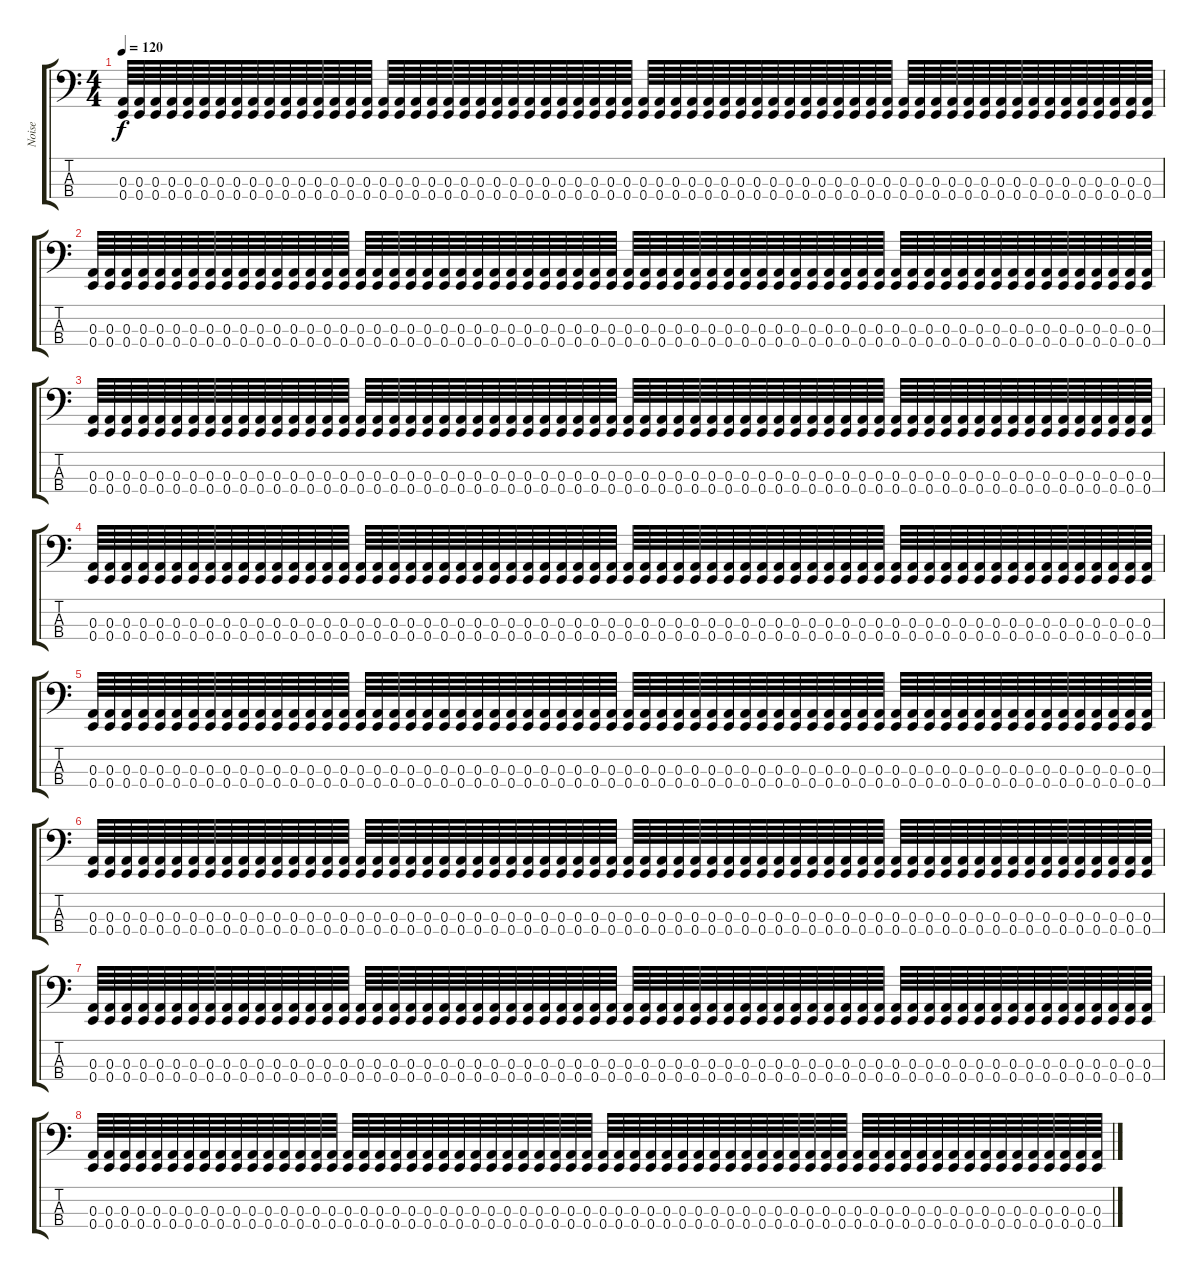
\track ("Noise" "Noise") {instrument electricbasspick}
\staff {score tabs}
\tuning (G2 D2 A1 E1) {hide}
\ts (4 4)
\tempo 120
\clef f4
\ks c
(0.3 0.4).64{dy f} (0.3 0.4).64 (0.3 0.4).64 (0.3 0.4).64 (0.3 0.4).64 (0.3 0.4).64 (0.3 0.4).64 (0.3 0.4).64 (0.3 0.4).64 (0.3 0.4).64 (0.3 0.4).64 (0.3 0.4).64 (0.3 0.4).64 (0.3 0.4).64 (0.3 0.4).64 (0.3 0.4).64 (0.3 0.4).64 (0.3 0.4).64 (0.3 0.4).64 (0.3 0.4).64 (0.3 0.4).64 (0.3 0.4).64 (0.3 0.4).64 (0.3 0.4).64 (0.3 0.4).64 (0.3 0.4).64 (0.3 0.4).64 (0.3 0.4).64 (0.3 0.4).64 (0.3 0.4).64 (0.3 0.4).64 (0.3 0.4).64 (0.3 0.4).64 (0.3 0.4).64 (0.3 0.4).64 (0.3 0.4).64 (0.3 0.4).64 (0.3 0.4).64 (0.3 0.4).64 (0.3 0.4).64 (0.3 0.4).64 (0.3 0.4).64 (0.3 0.4).64 (0.3 0.4).64 (0.3 0.4).64 (0.3 0.4).64 (0.3 0.4).64 (0.3 0.4).64 (0.3 0.4).64 (0.3 0.4).64 (0.3 0.4).64 (0.3 0.4).64 (0.3 0.4).64 (0.3 0.4).64 (0.3 0.4).64 (0.3 0.4).64 (0.3 0.4).64 (0.3 0.4).64 (0.3 0.4).64 (0.3 0.4).64 (0.3 0.4).64 (0.3 0.4).64 (0.3 0.4).64 (0.3 0.4).64 |
(0.3 0.4).64 (0.3 0.4).64 (0.3 0.4).64 (0.3 0.4).64 (0.3 0.4).64 (0.3 0.4).64 (0.3 0.4).64 (0.3 0.4).64 (0.3 0.4).64 (0.3 0.4).64 (0.3 0.4).64 (0.3 0.4).64 (0.3 0.4).64 (0.3 0.4).64 (0.3 0.4).64 (0.3 0.4).64 (0.3 0.4).64 (0.3 0.4).64 (0.3 0.4).64 (0.3 0.4).64 (0.3 0.4).64 (0.3 0.4).64 (0.3 0.4).64 (0.3 0.4).64 (0.3 0.4).64 (0.3 0.4).64 (0.3 0.4).64 (0.3 0.4).64 (0.3 0.4).64 (0.3 0.4).64 (0.3 0.4).64 (0.3 0.4).64 (0.3 0.4).64 (0.3 0.4).64 (0.3 0.4).64 (0.3 0.4).64 (0.3 0.4).64 (0.3 0.4).64 (0.3 0.4).64 (0.3 0.4).64 (0.3 0.4).64 (0.3 0.4).64 (0.3 0.4).64 (0.3 0.4).64 (0.3 0.4).64 (0.3 0.4).64 (0.3 0.4).64 (0.3 0.4).64 (0.3 0.4).64 (0.3 0.4).64 (0.3 0.4).64 (0.3 0.4).64 (0.3 0.4).64 (0.3 0.4).64 (0.3 0.4).64 (0.3 0.4).64 (0.3 0.4).64 (0.3 0.4).64 (0.3 0.4).64 (0.3 0.4).64 (0.3 0.4).64 (0.3 0.4).64 (0.3 0.4).64 (0.3 0.4).64 |
(0.3 0.4).64{balance 0} (0.3 0.4).64 (0.3 0.4).64 (0.3 0.4).64 (0.3 0.4).64 (0.3 0.4).64 (0.3 0.4).64 (0.3 0.4).64 (0.3 0.4).64{balance 16} (0.3 0.4).64 (0.3 0.4).64 (0.3 0.4).64 (0.3 0.4).64 (0.3 0.4).64 (0.3 0.4).64 (0.3 0.4).64{balance 0} (0.3 0.4).64 (0.3 0.4).64 (0.3 0.4).64 (0.3 0.4).64 (0.3 0.4).64 (0.3 0.4).64 (0.3 0.4).64 (0.3 0.4).64 (0.3 0.4).64 (0.3 0.4).64{balance 16} (0.3 0.4).64 (0.3 0.4).64 (0.3 0.4).64 (0.3 0.4).64 (0.3 0.4).64 (0.3 0.4).64 (0.3 0.4).64 (0.3 0.4).64{balance 0} (0.3 0.4).64 (0.3 0.4).64 (0.3 0.4).64 (0.3 0.4).64 (0.3 0.4).64 (0.3 0.4).64 (0.3 0.4).64 (0.3 0.4).64{balance 16} (0.3 0.4).64 (0.3 0.4).64 (0.3 0.4).64 (0.3 0.4).64 (0.3 0.4).64 (0.3 0.4).64 (0.3 0.4).64 (0.3 0.4).64 (0.3 0.4).64{balance 0} (0.3 0.4).64 (0.3 0.4).64 (0.3 0.4).64 (0.3 0.4).64 (0.3 0.4).64 (0.3 0.4).64 (0.3 0.4).64 (0.3 0.4).64{balance 16} (0.3 0.4).64 (0.3 0.4).64 (0.3 0.4).64 (0.3 0.4).64 (0.3 0.4).64 |
(0.3 0.4).64{balance 0} (0.3 0.4).64 (0.3 0.4).64 (0.3 0.4).64 (0.3 0.4).64 (0.3 0.4).64 (0.3 0.4).64 (0.3 0.4).64 (0.3 0.4).64{balance 16} (0.3 0.4).64 (0.3 0.4).64 (0.3 0.4).64 (0.3 0.4).64 (0.3 0.4).64 (0.3 0.4).64 (0.3 0.4).64{balance 0} (0.3 0.4).64 (0.3 0.4).64 (0.3 0.4).64 (0.3 0.4).64 (0.3 0.4).64 (0.3 0.4).64 (0.3 0.4).64 (0.3 0.4).64 (0.3 0.4).64 (0.3 0.4).64{balance 16} (0.3 0.4).64 (0.3 0.4).64 (0.3 0.4).64 (0.3 0.4).64 (0.3 0.4).64 (0.3 0.4).64 (0.3 0.4).64 (0.3 0.4).64{balance 0} (0.3 0.4).64 (0.3 0.4).64 (0.3 0.4).64 (0.3 0.4).64 (0.3 0.4).64 (0.3 0.4).64 (0.3 0.4).64 (0.3 0.4).64{balance 16} (0.3 0.4).64 (0.3 0.4).64 (0.3 0.4).64 (0.3 0.4).64 (0.3 0.4).64 (0.3 0.4).64 (0.3 0.4).64 (0.3 0.4).64 (0.3 0.4).64{balance 0} (0.3 0.4).64 (0.3 0.4).64 (0.3 0.4).64 (0.3 0.4).64 (0.3 0.4).64 (0.3 0.4).64 (0.3 0.4).64 (0.3 0.4).64{balance 16} (0.3 0.4).64 (0.3 0.4).64 (0.3 0.4).64 (0.3 0.4).64 (0.3 0.4).64 |
(0.3 0.4).64{balance 0} (0.3 0.4).64 (0.3 0.4).64 (0.3 0.4).64 (0.3 0.4).64 (0.3 0.4).64 (0.3 0.4).64 (0.3 0.4).64 (0.3 0.4).64{balance 16} (0.3 0.4).64 (0.3 0.4).64 (0.3 0.4).64 (0.3 0.4).64 (0.3 0.4).64 (0.3 0.4).64 (0.3 0.4).64{balance 0} (0.3 0.4).64 (0.3 0.4).64 (0.3 0.4).64 (0.3 0.4).64 (0.3 0.4).64 (0.3 0.4).64 (0.3 0.4).64 (0.3 0.4).64 (0.3 0.4).64 (0.3 0.4).64{balance 16} (0.3 0.4).64 (0.3 0.4).64 (0.3 0.4).64 (0.3 0.4).64 (0.3 0.4).64 (0.3 0.4).64 (0.3 0.4).64 (0.3 0.4).64{balance 0} (0.3 0.4).64 (0.3 0.4).64 (0.3 0.4).64 (0.3 0.4).64 (0.3 0.4).64 (0.3 0.4).64 (0.3 0.4).64 (0.3 0.4).64{balance 16} (0.3 0.4).64 (0.3 0.4).64 (0.3 0.4).64 (0.3 0.4).64 (0.3 0.4).64 (0.3 0.4).64 (0.3 0.4).64 (0.3 0.4).64 (0.3 0.4).64{balance 0} (0.3 0.4).64 (0.3 0.4).64 (0.3 0.4).64 (0.3 0.4).64 (0.3 0.4).64 (0.3 0.4).64 (0.3 0.4).64 (0.3 0.4).64{balance 16} (0.3 0.4).64 (0.3 0.4).64 (0.3 0.4).64 (0.3 0.4).64 (0.3 0.4).64 |
(0.3 0.4).64{balance 0} (0.3 0.4).64 (0.3 0.4).64 (0.3 0.4).64 (0.3 0.4).64 (0.3 0.4).64 (0.3 0.4).64 (0.3 0.4).64 (0.3 0.4).64{balance 16} (0.3 0.4).64 (0.3 0.4).64 (0.3 0.4).64 (0.3 0.4).64 (0.3 0.4).64 (0.3 0.4).64 (0.3 0.4).64{balance 0} (0.3 0.4).64 (0.3 0.4).64 (0.3 0.4).64 (0.3 0.4).64 (0.3 0.4).64 (0.3 0.4).64 (0.3 0.4).64 (0.3 0.4).64 (0.3 0.4).64 (0.3 0.4).64{balance 16} (0.3 0.4).64 (0.3 0.4).64 (0.3 0.4).64 (0.3 0.4).64 (0.3 0.4).64 (0.3 0.4).64 (0.3 0.4).64 (0.3 0.4).64{balance 0} (0.3 0.4).64 (0.3 0.4).64 (0.3 0.4).64 (0.3 0.4).64 (0.3 0.4).64 (0.3 0.4).64 (0.3 0.4).64 (0.3 0.4).64{balance 16} (0.3 0.4).64 (0.3 0.4).64 (0.3 0.4).64 (0.3 0.4).64 (0.3 0.4).64 (0.3 0.4).64 (0.3 0.4).64 (0.3 0.4).64 (0.3 0.4).64{balance 0} (0.3 0.4).64 (0.3 0.4).64 (0.3 0.4).64 (0.3 0.4).64 (0.3 0.4).64 (0.3 0.4).64 (0.3 0.4).64 (0.3 0.4).64{balance 16} (0.3 0.4).64 (0.3 0.4).64 (0.3 0.4).64 (0.3 0.4).64 (0.3 0.4).64 |
(0.3 0.4).64{balance 0} (0.3 0.4).64 (0.3 0.4).64 (0.3 0.4).64 (0.3 0.4).64 (0.3 0.4).64 (0.3 0.4).64 (0.3 0.4).64 (0.3 0.4).64{balance 16} (0.3 0.4).64 (0.3 0.4).64 (0.3 0.4).64 (0.3 0.4).64 (0.3 0.4).64 (0.3 0.4).64 (0.3 0.4).64{balance 0} (0.3 0.4).64 (0.3 0.4).64 (0.3 0.4).64 (0.3 0.4).64 (0.3 0.4).64 (0.3 0.4).64 (0.3 0.4).64 (0.3 0.4).64 (0.3 0.4).64 (0.3 0.4).64{balance 16} (0.3 0.4).64 (0.3 0.4).64 (0.3 0.4).64 (0.3 0.4).64 (0.3 0.4).64 (0.3 0.4).64 (0.3 0.4).64 (0.3 0.4).64{balance 0} (0.3 0.4).64 (0.3 0.4).64 (0.3 0.4).64 (0.3 0.4).64 (0.3 0.4).64 (0.3 0.4).64 (0.3 0.4).64 (0.3 0.4).64{balance 16} (0.3 0.4).64 (0.3 0.4).64 (0.3 0.4).64 (0.3 0.4).64 (0.3 0.4).64 (0.3 0.4).64 (0.3 0.4).64 (0.3 0.4).64 (0.3 0.4).64{balance 0} (0.3 0.4).64 (0.3 0.4).64 (0.3 0.4).64 (0.3 0.4).64 (0.3 0.4).64 (0.3 0.4).64 (0.3 0.4).64 (0.3 0.4).64{balance 16} (0.3 0.4).64 (0.3 0.4).64 (0.3 0.4).64 (0.3 0.4).64 (0.3 0.4).64 |
(0.3 0.4).64{balance 0} (0.3 0.4).64 (0.3 0.4).64 (0.3 0.4).64 (0.3 0.4).64 (0.3 0.4).64 (0.3 0.4).64 (0.3 0.4).64 (0.3 0.4).64{balance 16} (0.3 0.4).64 (0.3 0.4).64 (0.3 0.4).64 (0.3 0.4).64 (0.3 0.4).64 (0.3 0.4).64 (0.3 0.4).64{balance 0} (0.3 0.4).64 (0.3 0.4).64 (0.3 0.4).64 (0.3 0.4).64 (0.3 0.4).64 (0.3 0.4).64 (0.3 0.4).64 (0.3 0.4).64 (0.3 0.4).64 (0.3 0.4).64{balance 16} (0.3 0.4).64 (0.3 0.4).64 (0.3 0.4).64 (0.3 0.4).64 (0.3 0.4).64 (0.3 0.4).64 (0.3 0.4).64 (0.3 0.4).64{balance 0} (0.3 0.4).64 (0.3 0.4).64 (0.3 0.4).64 (0.3 0.4).64 (0.3 0.4).64 (0.3 0.4).64 (0.3 0.4).64 (0.3 0.4).64{balance 16} (0.3 0.4).64 (0.3 0.4).64 (0.3 0.4).64 (0.3 0.4).64 (0.3 0.4).64 (0.3 0.4).64 (0.3 0.4).64 (0.3 0.4).64 (0.3 0.4).64{balance 0} (0.3 0.4).64 (0.3 0.4).64 (0.3 0.4).64 (0.3 0.4).64 (0.3 0.4).64 (0.3 0.4).64 (0.3 0.4).64 (0.3 0.4).64{balance 16} (0.3 0.4).64 (0.3 0.4).64 (0.3 0.4).64 (0.3 0.4).64 (0.3 0.4).64
